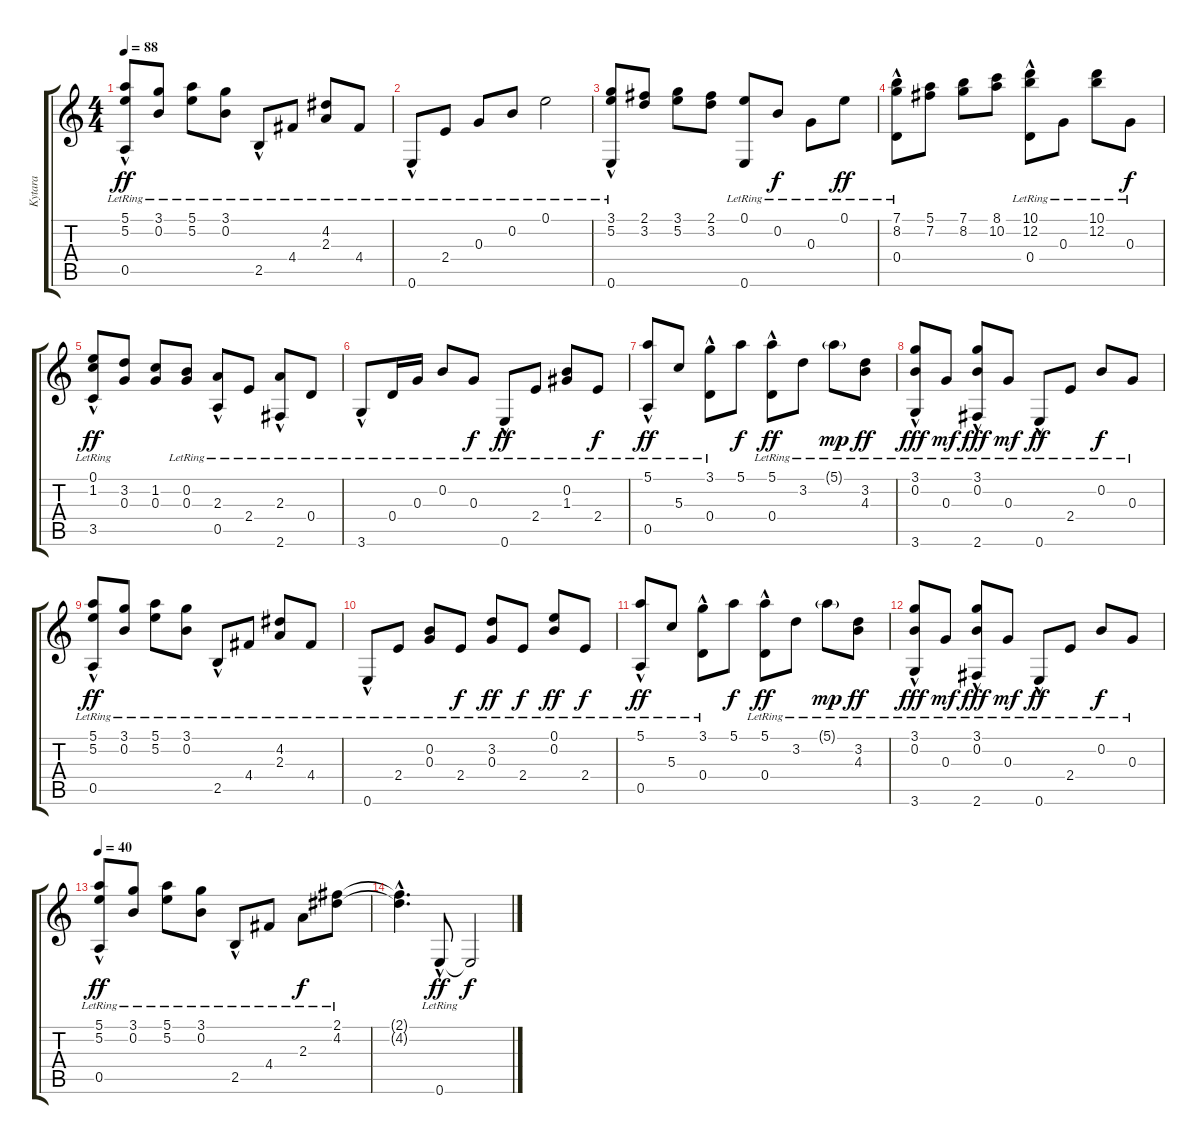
\track ("Kytara" "Kytara") {instrument acousticguitarnylon}
\staff {score tabs}
\tuning (E4 B3 G3 D3 A2 E2) {hide}
\ts (4 4)
\tempo 88
\clef g2
\ks c
(5.1{lr} 5.2{lr} 0.5{hac lr}).8{dy ff} (3.1{lr} 0.2{lr}).8 (5.1{lr} 5.2{lr}).8 (3.1{lr} 0.2{lr}).8 2.5{hac lr}.8 4.4{lr}.8 (4.2{lr} 2.3{lr}).8 4.4{lr}.8 |
0.6{hac lr}.8 2.4{lr}.8 0.3{lr}.8 0.2{lr}.8 0.1{lr}.2 |
(3.1 5.2 0.6{hac lr}).8 (2.1 3.2).8 (3.1 5.2).8 (2.1 3.2).8 (0.1{lr} 0.6{lr}).8 0.2{lr}.8{dy f} 0.3{lr}.8 0.1{lr}.8{dy ff} |
(7.1 8.2 0.4{hac lr}).8 (5.1 7.2).8 (7.1 8.2).8 (8.1 10.2).8 (10.1{lr} 12.2{lr} 0.4{hac lr}).8 0.3{lr}.8 (10.1{lr} 12.2{lr}).8 0.3{lr}.8{dy f} |
(0.1{lr} 1.2{lr} 3.5{hac lr}).8{dy ff} (3.2 0.3).8 (1.2 0.3).8 (0.2{lr} 0.3).8 (2.3{lr} 0.5{hac lr}).8 2.4{lr}.8 (2.3{lr} 2.6{hac lr}).8 0.4{lr}.8 |
3.6{hac lr}.8 0.4{lr}.16 0.3{lr}.16 0.2{lr}.8 0.3{lr}.8{dy f} 0.6{hac lr}.8{dy ff} 2.4{lr}.8 (0.2{lr} 1.3{lr}).8 2.4{lr}.8{dy f} |
(5.1{lr} 0.5{hac lr}).8{dy ff} 5.3{lr}.8 (3.1 0.4{hac lr}).8 5.1.8{dy f} (5.1{lr} 0.4{hac lr}).8{dy ff} 3.2{lr}.8 5.1{g lr}.8{dy mp} (3.2{lr} 4.3{lr}).8{dy ff} |
(3.1{lr} 0.2{lr} 3.6{hac lr}).8{dy fff} 0.3{lr}.8{dy mf} (3.1{lr} 0.2{lr} 2.6{hac lr}).8{dy fff} 0.3{lr}.8{dy mf} 0.6{hac lr}.8{dy ff} 2.4{lr}.8 0.2{lr}.8{dy f} 0.3{lr}.8 |
(5.1{lr} 5.2{lr} 0.5{hac lr}).8{dy ff} (3.1{lr} 0.2{lr}).8 (5.1{lr} 5.2{lr}).8 (3.1{lr} 0.2{lr}).8 2.5{hac lr}.8 4.4{lr}.8 (4.2{lr} 2.3{lr}).8 4.4{lr}.8 |
0.6{hac lr}.8 2.4{lr}.8 (0.2{lr} 0.3{lr}).8 2.4{lr}.8{dy f} (3.2{lr} 0.3{lr}).8{dy ff} 2.4{lr}.8{dy f} (0.1{lr} 0.2{lr}).8{dy ff} 2.4{lr}.8{dy f} |
(5.1{lr} 0.5{hac lr}).8{dy ff} 5.3{lr}.8 (3.1 0.4{hac lr}).8 5.1.8{dy f} (5.1{lr} 0.4{hac lr}).8{dy ff} 3.2{lr}.8 5.1{g lr}.8{dy mp} (3.2{lr} 4.3{lr}).8{dy ff} |
(3.1{lr} 0.2{lr} 3.6{hac lr}).8{dy fff} 0.3{lr}.8{dy mf} (3.1{lr} 0.2{lr} 2.6{hac lr}).8{dy fff} 0.3{lr}.8{dy mf} 0.6{hac lr}.8{dy ff} 2.4{lr}.8 0.2{lr}.8{dy f} 0.3{lr}.8 |
\tempo 40
(5.1{lr} 5.2{lr} 0.5{hac lr}).8{dy ff} (3.1{lr} 0.2{lr}).8 (5.1{lr} 5.2{lr}).8 (3.1{lr} 0.2{lr}).8 2.5{hac lr}.8 4.4{lr}.8 2.3{lr}.8{dy f} (2.1{lr} 4.2{lr}).8 |
(2.1{hac t} 4.2{hac t}).4{d} 0.6{hac lr}.8{dy ff} 0.6{t}.2{dy f}
